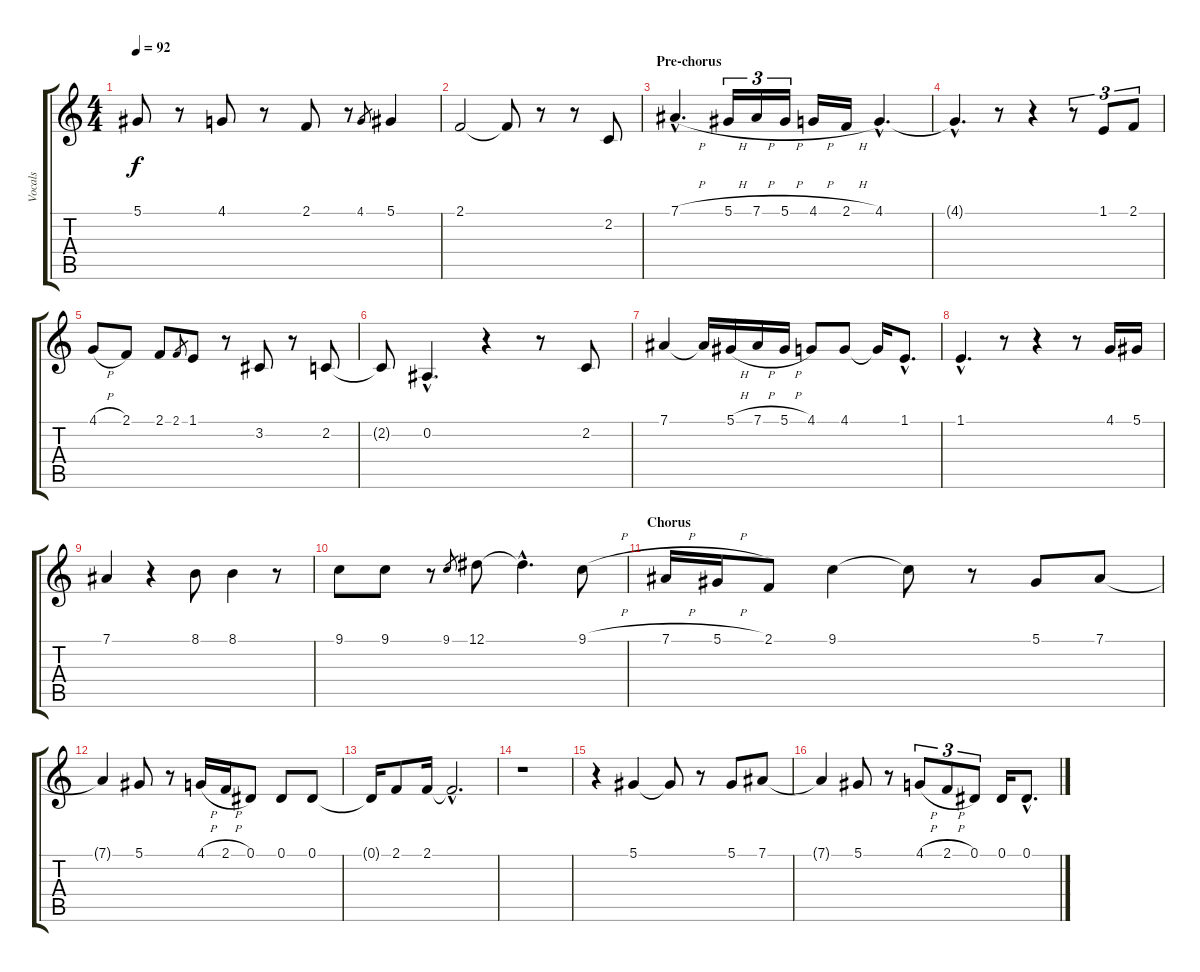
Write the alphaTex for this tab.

\track ("Vocals" "Vocals") {instrument tenorsax}
\staff {score tabs}
\tuning (Eb4 Bb3 Gb3 Db3 Ab2 Eb2) {hide}
\ts (4 4)
\tempo 92
\clef g2
\ks c
5.1.8{dy f} r.8 4.1.8 r.8 2.1.8 r.8 4.1.8{gr} 5.1.4 |
2.1.2 2.1{t}.8 r.8 r.8 2.2.8 |
\section ("" "Pre-chorus")
7.1{h hac}.4{d} 5.1{h}.16{tu (3 2)} 7.1{h}.16{tu (3 2)} 5.1{h}.16{tu (3 2)} 4.1{h}.16 2.1{h}.16 4.1{hac}.4{d} |
4.1{hac t}.4{d} r.8 r.4 r.8{tu (3 2)} 1.1.8{tu (3 2)} 2.1.8{tu (3 2)} |
4.1{h}.8 2.1.8 2.1.8 2.1.8{gr} 1.1.8 r.8 3.2.8 r.8 2.2.8 |
2.2{t}.8 0.2{hac}.4{d} r.4 r.8 2.2.8 |
7.1.4 7.1{t}.16 5.1{h}.16 7.1{h}.16 5.1{h}.16 4.1.8 4.1.8 4.1{t}.16 1.1{hac}.8{d} |
1.1{hac}.4{d} r.8 r.4 r.8 4.1.16 5.1.16 |
7.1.4 r.4 8.1.8 8.1.4 r.8 |
9.1.8 9.1.8 r.8 9.1.8{gr} 12.1.8 12.1{hac t}.4{d} 9.1{h}.8 |
\section ("" "Chorus")
7.1{h}.16 5.1{h}.16 2.1.8 9.1.4 9.1{t}.8 r.8 5.1.8 7.1.8 |
7.1{t}.4 5.1.8 r.8 4.1{h}.16 2.1{h}.16 0.1.8 0.1.8 0.1.8 |
0.1{t}.16 2.1.8 2.1.16 2.1{hac t}.2{d} |
r.1 |
r.4 5.1.4 5.1{t}.8 r.8 5.1.8 7.1.8 |
7.1{t}.4 5.1.8 r.8 4.1{h}.8{tu (3 2)} 2.1{h}.8{tu (3 2)} 0.1.8{tu (3 2)} 0.1.16 0.1{hac}.8{d}
